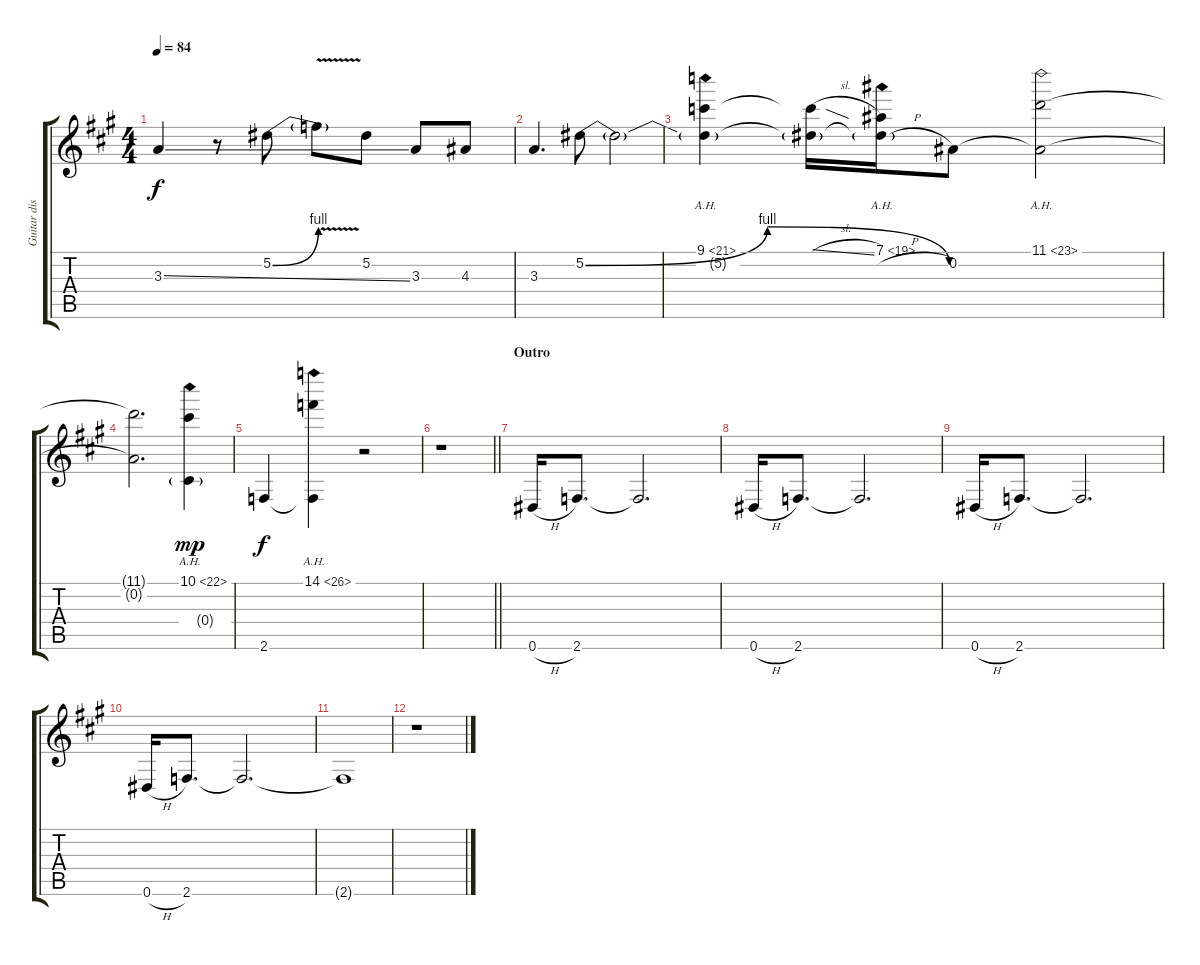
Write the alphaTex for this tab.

\track ("Guitar distortion" "Guitar dis") {instrument distortionguitar}
\staff {score tabs}
\tuning (Eb4 Bb3 Gb3 Db3 Ab2 Eb2) {hide}
\ts (4 4)
\tempo 84
\clef g2
\ks a
3.3{ss}.4{dy f} r.8 5.2{be (bend 0 0 60 4)}.8 5.2{v t}.8 5.2.8 3.3.8 4.3.8 |
3.3.4{d} 5.2{be (bendrelease 0 0 10 4 50 4 60 0)}.8 5.2{t}.2 |
(9.1{ah 12} 5.2{t}).4 (9.1{sl t} 5.2{t}).16 (7.1{ah 12} 5.2{h t}).16 0.2.8 (11.1{ah 12} 0.2{t}).2 |
(11.1{t} 0.2{t}).2{d} (10.1{ah 12} 0.4{g}).4{dy mp} |
2.6.4{dy f} (14.1{ah 12} 2.6{t}).4 r.2 |
\barLineRight lightlight
r.1 |
\section ("" "Outro")
0.6{h}.16{volume 6} 2.6.8{d} 2.6{t}.2{d} |
0.6{h}.16 2.6.8{d} 2.6{t}.2{d} |
0.6{h}.16 2.6.8{d} 2.6{t}.2{d} |
0.6{h}.16 2.6.8{d} 2.6{t}.2{d} |
2.6{t}.1{volume 0} |
r.1
